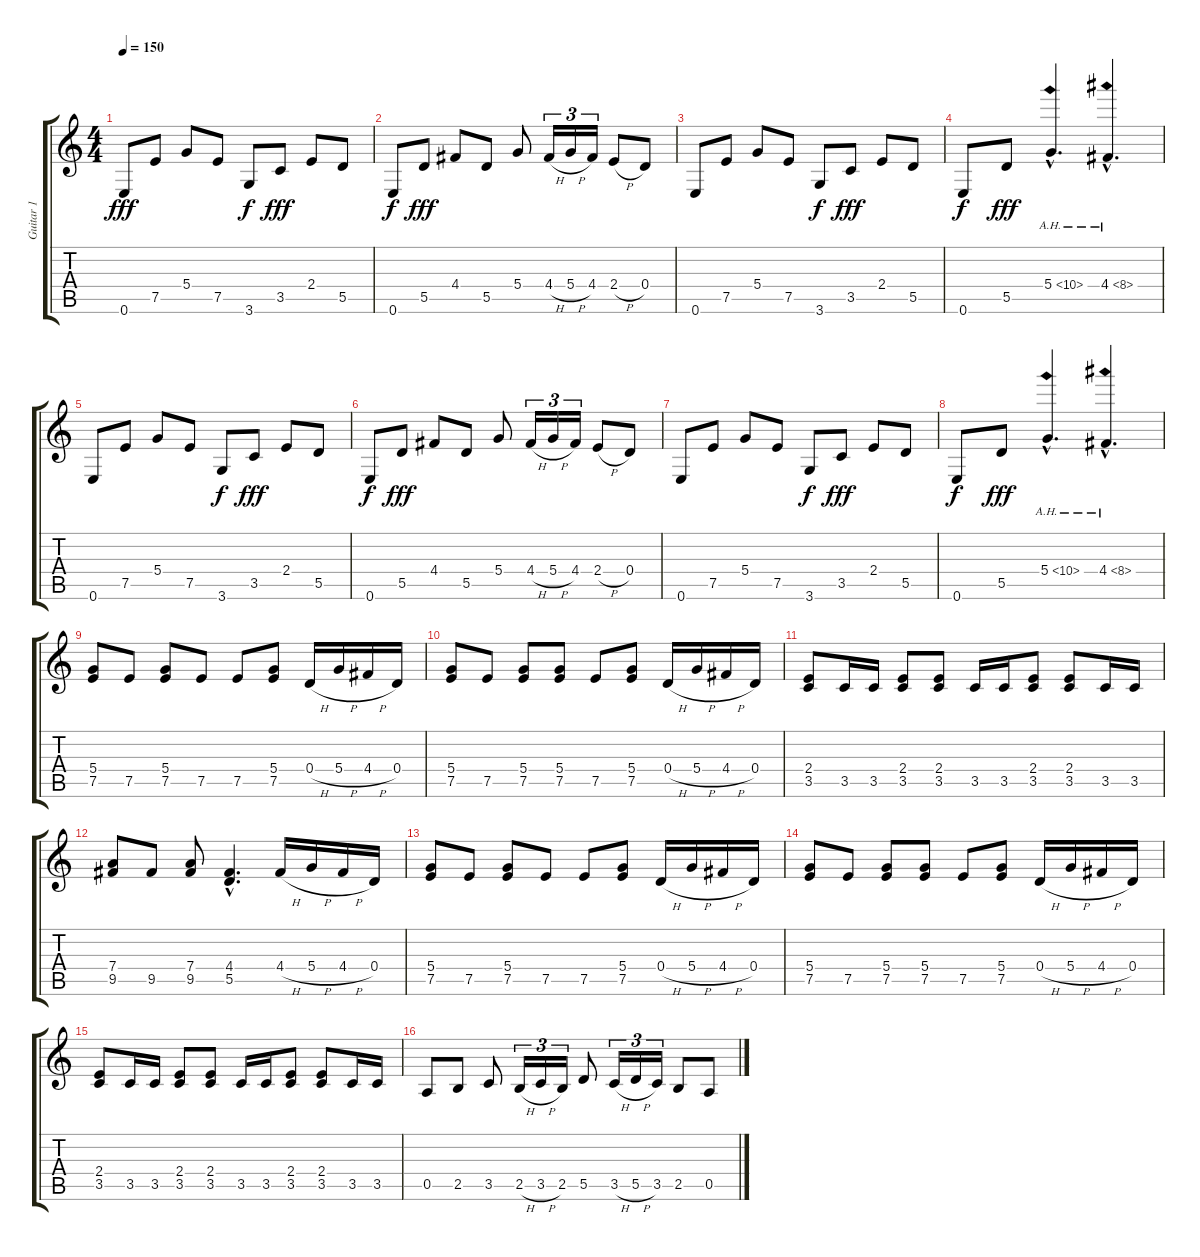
\track ("Guitar 1" "Guitar 1") {instrument distortionguitar}
\staff {score tabs}
\tuning (E4 B3 G3 D3 A2 E2) {hide}
\ts (4 4)
\tempo 150
\clef g2
\ks c
0.6.8{dy fff} 7.5.8 5.4.8 7.5.8 3.6.8{dy f} 3.5.8{dy fff} 2.4.8 5.5.8 |
0.6.8{dy f} 5.5.8{dy fff} 4.4.8 5.5.8 5.4.8 4.4{h}.16{tu (3 2)} 5.4{h}.16{tu (3 2)} 4.4.16{tu (3 2)} 2.4{h}.8 0.4.8 |
0.6.8 7.5.8 5.4.8 7.5.8 3.6.8{dy f} 3.5.8{dy fff} 2.4.8 5.5.8 |
0.6.8{dy f} 5.5.8{dy fff} 5.4{ah 5 hac}.4{d} 4.4{ah 4 hac}.4{d} |
0.6.8 7.5.8 5.4.8 7.5.8 3.6.8{dy f} 3.5.8{dy fff} 2.4.8 5.5.8 |
0.6.8{dy f} 5.5.8{dy fff} 4.4.8 5.5.8 5.4.8 4.4{h}.16{tu (3 2)} 5.4{h}.16{tu (3 2)} 4.4.16{tu (3 2)} 2.4{h}.8 0.4.8 |
0.6.8 7.5.8 5.4.8 7.5.8 3.6.8{dy f} 3.5.8{dy fff} 2.4.8 5.5.8 |
0.6.8{dy f} 5.5.8{dy fff} 5.4{ah 5 hac}.4{d} 4.4{ah 4 hac}.4{d} |
(5.4 7.5).8 7.5.8 (5.4 7.5).8 7.5.8 7.5.8 (5.4 7.5).8 0.4{h}.16 5.4{h}.16 4.4{h}.16 0.4.16 |
(5.4 7.5).8 7.5.8 (5.4 7.5).8 (5.4 7.5).8 7.5.8 (5.4 7.5).8 0.4{h}.16 5.4{h}.16 4.4{h}.16 0.4.16 |
(2.4 3.5).8 3.5.16 3.5.16 (2.4 3.5).8 (2.4 3.5).8 3.5.16 3.5.16 (2.4 3.5).8 (2.4 3.5).8 3.5.16 3.5.16 |
(7.4 9.5).8 9.5.8 (7.4 9.5).8 (4.4{hac} 5.5{hac}).4{d} 4.4{h}.16 5.4{h}.16 4.4{h}.16 0.4.16 |
(5.4 7.5).8 7.5.8 (5.4 7.5).8 7.5.8 7.5.8 (5.4 7.5).8 0.4{h}.16 5.4{h}.16 4.4{h}.16 0.4.16 |
(5.4 7.5).8 7.5.8 (5.4 7.5).8 (5.4 7.5).8 7.5.8 (5.4 7.5).8 0.4{h}.16 5.4{h}.16 4.4{h}.16 0.4.16 |
(2.4 3.5).8 3.5.16 3.5.16 (2.4 3.5).8 (2.4 3.5).8 3.5.16 3.5.16 (2.4 3.5).8 (2.4 3.5).8 3.5.16 3.5.16 |
0.5.8 2.5.8 3.5.8 2.5{h}.16{tu (3 2)} 3.5{h}.16{tu (3 2)} 2.5.16{tu (3 2)} 5.5.8 3.5{h}.16{tu (3 2)} 5.5{h}.16{tu (3 2)} 3.5.16{tu (3 2)} 2.5.8 0.5.8
